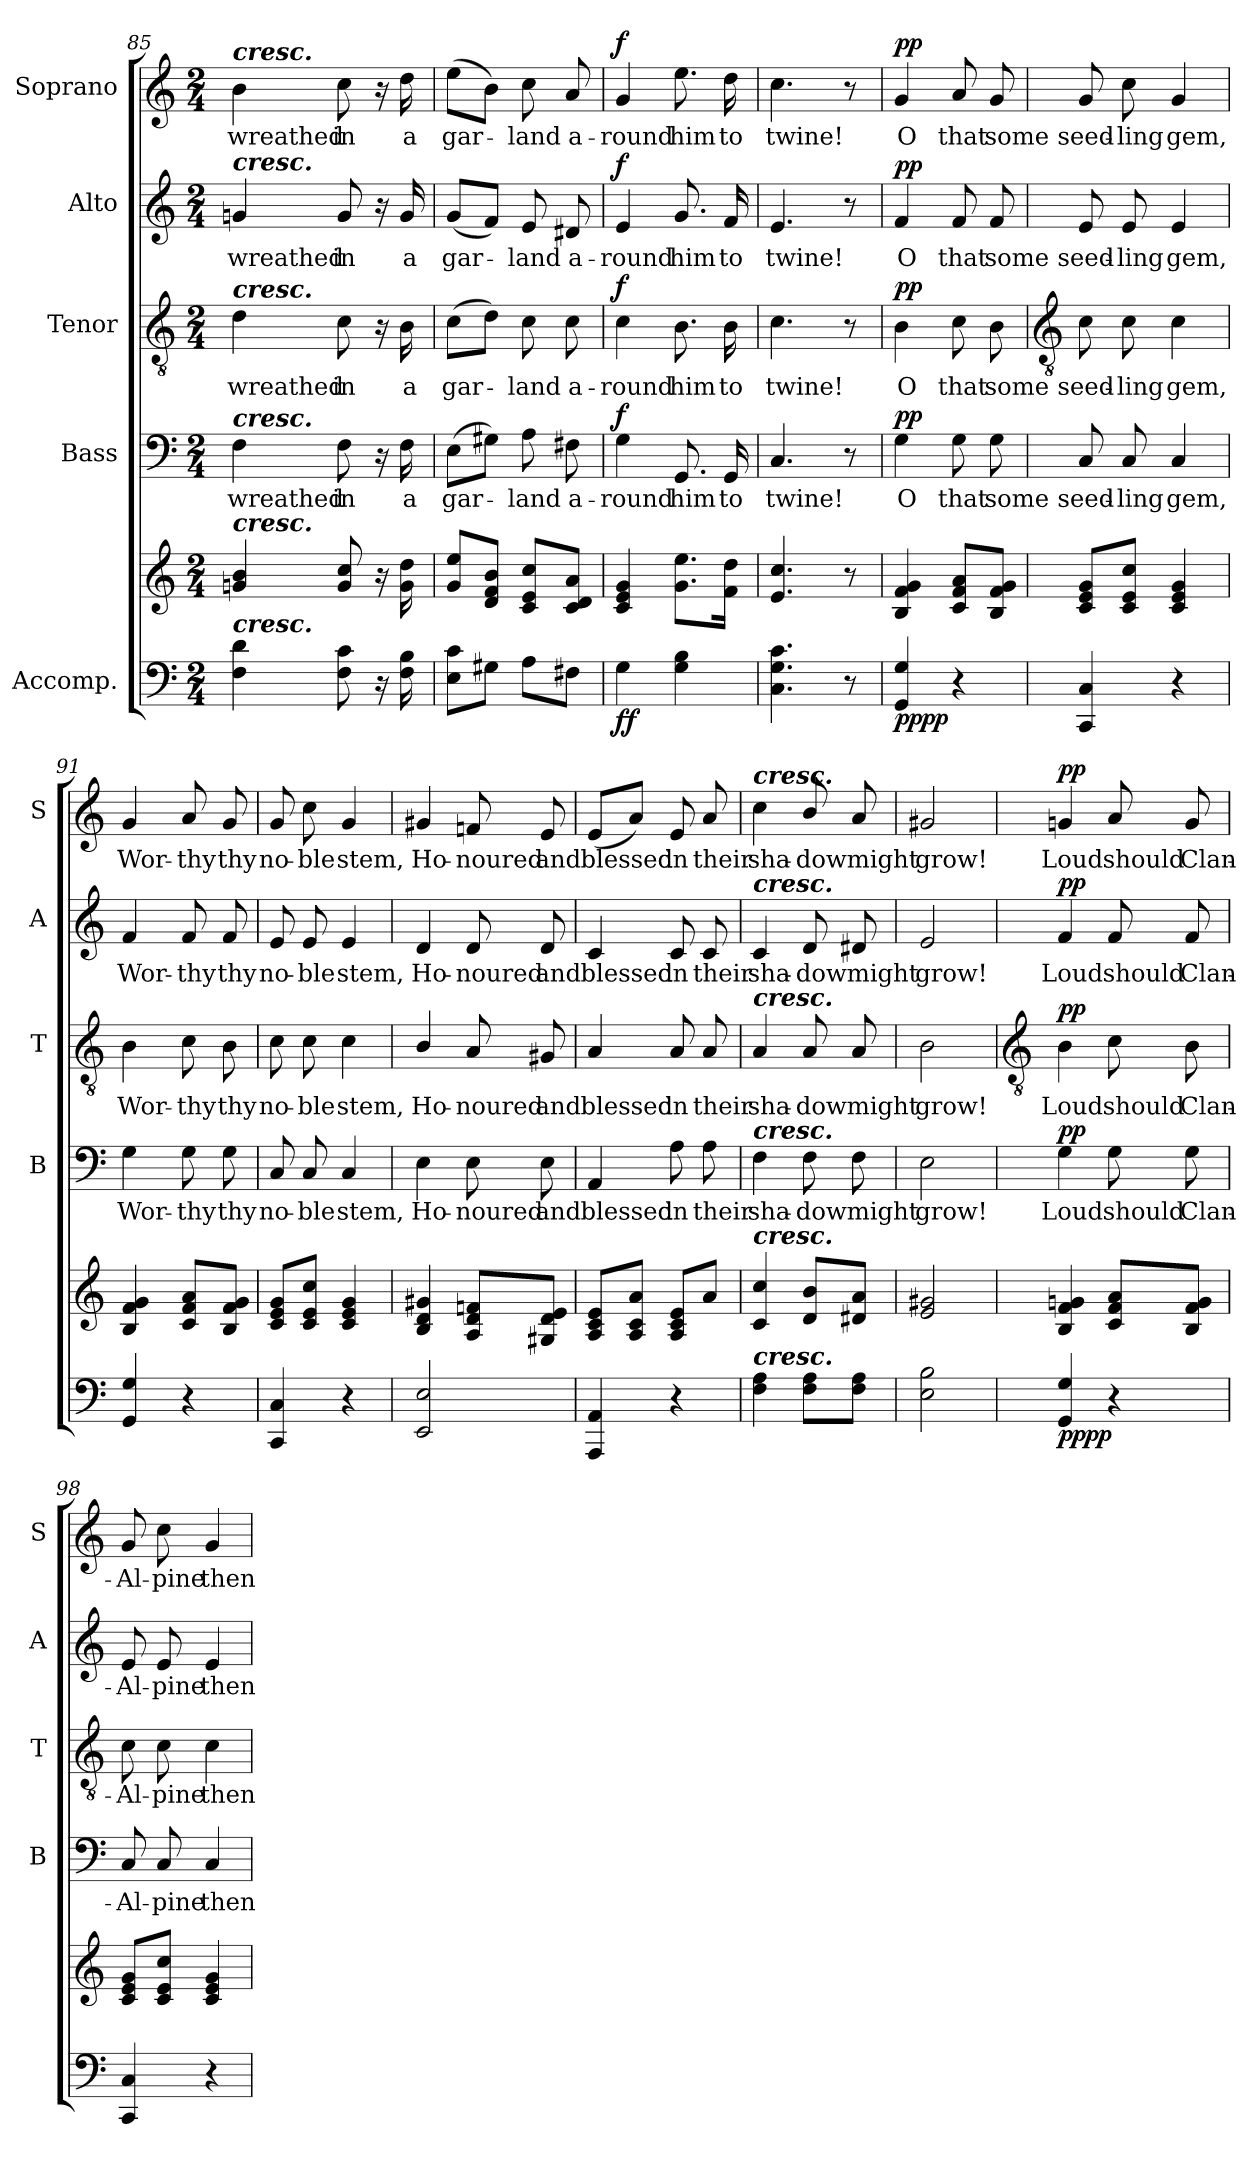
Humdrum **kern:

**kern	**kern	**dynam	**kern	**text	**dynam	**kern	**text	**dynam	**kern	**text	**dynam	**kern	**text	**dynam
*part5	*part5	*part5	*part4	*part4	*part4	*part3	*part3	*part3	*part2	*part2	*part2	*part1	*part1	*part1
*staff6	*staff5	*staff5/6	*staff4	*staff4	*staff4	*staff3	*staff3	*staff3	*staff2	*staff2	*staff2	*staff1	*staff1	*staff1
*I"Accomp.	*	*	*I"Bass	*	*	*I"Tenor	*	*	*I"Alto	*	*	*I"Soprano	*	*
*	*	*	*I'B	*	*	*I'T	*	*	*I'A	*	*	*I'S	*	*
*clefF4	*clefG2	*	*clefF4	*	*	*clefGv2	*	*	*clefG2	*	*	*clefG2	*	*
*k[]	*k[]	*	*k[]	*	*	*k[]	*	*	*k[]	*	*	*k[]	*	*
*M2/4	*M2/4	*	*M2/4	*	*	*M2/4	*	*	*M2/4	*	*	*M2/4	*	*
=85	=85	=85	=85	=85	=85	=85	=85	=85	=85	=85	=85	=85	=85	=85
!	!	!	!	!	!	!	!	!	!	!	!	!LO:TX:a:Bi:t=cresc.	!	!
!	!	!	!	!	!	!	!	!	!LO:TX:a:Bi:t=cresc.	!	!	!	!	!
!	!	!	!	!	!	!LO:TX:a:Bi:t=cresc.	!	!	!	!	!	!	!	!
!	!	!	!LO:TX:a:Bi:t=cresc.	!	!	!	!	!	!	!	!	!	!	!
!	!LO:TX:a:Bi:t=cresc.	!	!	!	!	!	!	!	!	!	!	!	!	!
!LO:TX:a:Bi:t=cresc.	!	!	!	!	!	!	!	!	!	!	!	!	!	!
!	!	!	!	!LO:LY:b	!	!	!LO:LY:b	!	!	!LO:LY:b	!	!	!LO:LY:b	!
4F\ 4d\	4gn/ 4b/	.	4F\	wreathed	.	4d\	wreathed	.	4gn/	wreathed	.	4b\	wreathed	.
!	!	!	!	!LO:LY:b	!	!	!LO:LY:b	!	!	!LO:LY:b	!	!	!LO:LY:b	!
8F\ 8c\	8g/ 8cc/	.	8F\	in	.	8c\	in	.	8g/	in	.	8cc\	in	.
16r	16r	.	16r	.	.	16r	.	.	16r	.	.	16r	.	.
!	!	!	!	!LO:LY:b	!	!	!LO:LY:b	!	!	!LO:LY:b	!	!	!LO:LY:b	!
16F\ 16B\	16g\ 16dd\	.	16F\	a	.	16B\	a	.	16g/	a	.	16dd\	a	.
=86	=86	=86	=86	=86	=86	=86	=86	=86	=86	=86	=86	=86	=86	=86
!	!	!	!	!LO:LY:b	!	!	!LO:LY:b	!	!	!LO:LY:b	!	!	!LO:LY:b	!
8E\ 8c\L	8g/ 8ee/L	.	(>8E\L	gar-	.	(>8c\L	gar-	.	(<8g/L	gar-	.	(>8ee\L	gar-	.
8G#X\J	8d/ 8f/ 8b/J	.	8G#X\J)	.	.	8d\J)	.	.	8f/J)	.	.	8b\J)	.	.
!	!	!	!	!LO:LY:b	!	!	!LO:LY:b	!	!	!LO:LY:b	!	!	!LO:LY:b	!
8A\L	8c/ 8e/ 8cc/L	.	8A\	land	.	8c\	land	.	8e/	land	.	8cc\	land	.
!	!	!	!	!LO:LY:b	!	!	!LO:LY:b	!	!	!LO:LY:b	!	!	!LO:LY:b	!
8F#X\J	8c/ 8d/ 8a/J	.	8F#X\	a-	.	8c\	a-	.	8d#X/	a-	.	8a/	a-	.
=87	=87	=87	=87	=87	=87	=87	=87	=87	=87	=87	=87	=87	=87	=87
!	!	!LO:DY:b=2	!	!LO:LY:b	!	!	!LO:LY:b	!	!	!LO:LY:b	!	!	!LO:LY:b	!
!	!	!LO:DY:n=1:b	!	!	!LO:DY:b	!	!	!LO:DY:b	!	!	!LO:DY:b	!	!	!LO:DY:b
4G\	4c/ 4e/ 4g/	f f	4G\	round	f	4c\	round	f	4e/	round	f	4g/	round	f
!	!	!	!	!LO:LY:b	!	!	!LO:LY:b	!	!	!LO:LY:b	!	!	!LO:LY:b	!
4G\ 4B\	8.g\ 8.ee\L	.	8.GG/	him	.	8.B\	him	.	8.g/	him	.	8.ee\	him	.
!	!	!	!	!LO:LY:b	!	!	!LO:LY:b	!	!	!LO:LY:b	!	!	!LO:LY:b	!
.	16f\ 16dd\Jk	.	16GG/	to	.	16B\	to	.	16f/	to	.	16dd\	to	.
=88	=88	=88	=88	=88	=88	=88	=88	=88	=88	=88	=88	=88	=88	=88
!	!	!	!	!LO:LY:b	!	!	!LO:LY:b	!	!	!LO:LY:b	!	!	!LO:LY:b	!
4.C\ 4.G\ 4.c\	4.e/ 4.cc/	.	4.C/	twine!	.	4.c\	twine!	.	4.e/	twine!	.	4.cc\	twine!	.
8r	8r	.	8r	.	.	8r	.	.	8r	.	.	8r	.	.
!!LO:LB:g=z
=89	=89	=89	=89	=89	=89	=89	=89	=89	=89	=89	=89	=89	=89	=89
!	!	!LO:DY:b=2	!	!LO:LY:b	!	!	!LO:LY:b	!	!	!LO:LY:b	!	!	!LO:LY:b	!
!	!	!LO:DY:n=1:b	!	!	!LO:DY:b	!	!	!LO:DY:b	!	!	!LO:DY:b	!	!	!LO:DY:b
4GG/ 4G/	4B/ 4f/ 4g/	pp pp	4G\	O	pp	4B\	O	pp	4f/	O	pp	4g/	O	pp
!	!	!	!	!LO:LY:b	!	!	!LO:LY:b	!	!	!LO:LY:b	!	!	!LO:LY:b	!
4r	8c/ 8f/ 8a/L	.	8G\	that	.	8c\	that	.	8f/	that	.	8a/	that	.
!	!	!	!	!LO:LY:b	!	!	!LO:LY:b	!	!	!LO:LY:b	!	!	!LO:LY:b	!
.	8B/ 8f/ 8g/J	.	8G\	some	.	8B\	some	.	8f/	some	.	8g/	some	.
!!LO:PB:g=z
=90	=90	=90	=90	=90	=90	=90	=90	=90	=90	=90	=90	=90	=90	=90
*	*	*	*	*	*	*clefGv2	*	*	*	*	*	*	*	*
!	!	!	!	!LO:LY:b	!	!	!LO:LY:b	!	!	!LO:LY:b	!	!	!LO:LY:b	!
4CC/ 4C/	8c/ 8e/ 8g/L	.	8C/	seed-	.	8c\	seed-	.	8e/	seed-	.	8g/	seed-	.
!	!	!	!	!LO:LY:b	!	!	!LO:LY:b	!	!	!LO:LY:b	!	!	!LO:LY:b	!
.	8c/ 8e/ 8cc/J	.	8C/	-ling	.	8c\	-ling	.	8e/	-ling	.	8cc\	-ling	.
!	!	!	!	!LO:LY:b	!	!	!LO:LY:b	!	!	!LO:LY:b	!	!	!LO:LY:b	!
4r	4c/ 4e/ 4g/	.	4C/	gem,	.	4c\	gem,	.	4e/	gem,	.	4g/	gem,	.
=91	=91	=91	=91	=91	=91	=91	=91	=91	=91	=91	=91	=91	=91	=91
!	!	!	!	!LO:LY:b	!	!	!LO:LY:b	!	!	!LO:LY:b	!	!	!LO:LY:b	!
4GG/ 4G/	4B/ 4f/ 4g/	.	4G\	Wor-	.	4B\	Wor-	.	4f/	Wor-	.	4g/	Wor-	.
!	!	!	!	!LO:LY:b	!	!	!LO:LY:b	!	!	!LO:LY:b	!	!	!LO:LY:b	!
4r	8c/ 8f/ 8a/L	.	8G\	-thy	.	8c\	-thy	.	8f/	-thy	.	8a/	-thy	.
!	!	!	!	!LO:LY:b	!	!	!LO:LY:b	!	!	!LO:LY:b	!	!	!LO:LY:b	!
.	8B/ 8f/ 8g/J	.	8G\	thy	.	8B\	thy	.	8f/	thy	.	8g/	thy	.
=92	=92	=92	=92	=92	=92	=92	=92	=92	=92	=92	=92	=92	=92	=92
!	!	!	!	!LO:LY:b	!	!	!LO:LY:b	!	!	!LO:LY:b	!	!	!LO:LY:b	!
4CC/ 4C/	8c/ 8e/ 8g/L	.	8C/	no-	.	8c\	no-	.	8e/	no-	.	8g/	no-	.
!	!	!	!	!LO:LY:b	!	!	!LO:LY:b	!	!	!LO:LY:b	!	!	!LO:LY:b	!
.	8c/ 8e/ 8cc/J	.	8C/	-ble	.	8c\	-ble	.	8e/	-ble	.	8cc\	-ble	.
!	!	!	!	!LO:LY:b	!	!	!LO:LY:b	!	!	!LO:LY:b	!	!	!LO:LY:b	!
4r	4c/ 4e/ 4g/	.	4C/	stem,	.	4c\	stem,	.	4e/	stem,	.	4g/	stem,	.
=93	=93	=93	=93	=93	=93	=93	=93	=93	=93	=93	=93	=93	=93	=93
!	!	!	!	!LO:LY:b	!	!	!LO:LY:b	!	!	!LO:LY:b	!	!	!LO:LY:b	!
2EE/ 2E/	4B/ 4d/ 4g#X/	.	4E\	Ho-	.	4B/	Ho-	.	4d/	Ho-	.	4g#X/	Ho-	.
!	!	!	!	!LO:LY:b	!	!	!LO:LY:b	!	!	!LO:LY:b	!	!	!LO:LY:b	!
.	8A/ 8d/ 8fn/L	.	8E\	-noured	.	8A/	-noured	.	8d/	-noured	.	8fn/	-noured	.
!	!	!	!	!LO:LY:b	!	!	!LO:LY:b	!	!	!LO:LY:b	!	!	!LO:LY:b	!
.	8G#X/ 8d/ 8e/J	.	8E\	and	.	8G#X/	and	.	8d/	and	.	8e/	and	.
=94	=94	=94	=94	=94	=94	=94	=94	=94	=94	=94	=94	=94	=94	=94
!	!	!	!	!LO:LY:b	!	!	!LO:LY:b	!	!	!LO:LY:b	!	!	!LO:LY:b	!
4AAA/ 4AA/	8A/ 8c/ 8e/L	.	4AA/	blessed	.	4A/	blessed	.	4c/	blessed	.	(<8e/L	blessed	.
.	8A/ 8c/ 8a/J	.	.	.	.	.	.	.	.	.	.	8a/J)	.	.
!	!	!	!	!LO:LY:b	!	!	!LO:LY:b	!	!	!LO:LY:b	!	!	!LO:LY:b	!
4r	8A/ 8c/ 8e/L	.	8A\	in	.	8A/	in	.	8c/	in	.	8e/	in	.
!	!	!	!	!LO:LY:b	!	!	!LO:LY:b	!	!	!LO:LY:b	!	!	!LO:LY:b	!
.	8a/J	.	8A\	their	.	8A/	their	.	8c/	their	.	8a/	their	.
=95	=95	=95	=95	=95	=95	=95	=95	=95	=95	=95	=95	=95	=95	=95
!	!	!	!	!	!	!	!	!	!	!	!	!LO:TX:a:Bi:t=cresc.	!	!
!	!	!	!	!	!	!	!	!	!LO:TX:a:Bi:t=cresc.	!	!	!	!	!
!	!	!	!	!	!	!LO:TX:a:Bi:t=cresc.	!	!	!	!	!	!	!	!
!	!	!	!LO:TX:a:Bi:t=cresc.	!	!	!	!	!	!	!	!	!	!	!
!	!LO:TX:a:Bi:t=cresc.	!	!	!	!	!	!	!	!	!	!	!	!	!
!LO:TX:a:Bi:t=cresc.	!	!	!	!	!	!	!	!	!	!	!	!	!	!
!	!	!	!	!LO:LY:b	!	!	!LO:LY:b	!	!	!LO:LY:b	!	!	!LO:LY:b	!
4F\ 4A\	4c/ 4cc/	.	4F\	sha-	.	4A/	sha-	.	4c/	sha-	.	4cc\	sha-	.
!	!	!	!	!LO:LY:b	!	!	!LO:LY:b	!	!	!LO:LY:b	!	!	!LO:LY:b	!
8F\ 8A\L	8d/ 8b/L	.	8F\	-dow	.	8A/	-dow	.	8d/	-dow	.	8b/	-dow	.
!	!	!	!	!LO:LY:b	!	!	!LO:LY:b	!	!	!LO:LY:b	!	!	!LO:LY:b	!
8F\ 8A\J	8d#X/ 8a/J	.	8F\	might	.	8A/	might	.	8d#X/	might	.	8a/	might	.
!!LO:LB:g=z
=96	=96	=96	=96	=96	=96	=96	=96	=96	=96	=96	=96	=96	=96	=96
!	!	!	!	!LO:LY:b	!	!	!LO:LY:b	!	!	!LO:LY:b	!	!	!LO:LY:b	!
2E\ 2B\	2e/ 2g#X/	.	2E\	grow!	.	2B\	grow!	.	2e/	grow!	.	2g#X/	grow!	.
!!LO:PB:g=z
=97	=97	=97	=97	=97	=97	=97	=97	=97	=97	=97	=97	=97	=97	=97
*	*	*	*	*	*	*clefGv2	*	*	*	*	*	*	*	*
!	!	!LO:DY:b=2	!	!LO:LY:b	!	!	!LO:LY:b	!	!	!LO:LY:b	!	!	!LO:LY:b	!
!	!	!LO:DY:n=1:b	!	!	!LO:DY:b	!	!	!LO:DY:b	!	!	!LO:DY:b	!	!	!LO:DY:b
4GG/ 4G/	4B/ 4f/ 4gn/	pp pp	4G\	Loud	pp	4B\	Loud	pp	4f/	Loud	pp	4gn/	Loud	pp
!	!	!	!	!LO:LY:b	!	!	!LO:LY:b	!	!	!LO:LY:b	!	!	!LO:LY:b	!
4r	8c/ 8f/ 8a/L	.	8G\	should	.	8c\	should	.	8f/	should	.	8a/	should	.
!	!	!	!	!LO:LY:b	!	!	!LO:LY:b	!	!	!LO:LY:b	!	!	!LO:LY:b	!
.	8B/ 8f/ 8g/J	.	8G\	Clan-	.	8B\	Clan-	.	8f/	Clan-	.	8g/	Clan-	.
=98	=98	=98	=98	=98	=98	=98	=98	=98	=98	=98	=98	=98	=98	=98
!	!	!	!	!LO:LY:b	!	!	!LO:LY:b	!	!	!LO:LY:b	!	!	!LO:LY:b	!
4CC/ 4C/	8c/ 8e/ 8g/L	.	8C/	-Al-	.	8c\	-Al-	.	8e/	-Al-	.	8g/	-Al-	.
!	!	!	!	!LO:LY:b	!	!	!LO:LY:b	!	!	!LO:LY:b	!	!	!LO:LY:b	!
.	8c/ 8e/ 8cc/J	.	8C/	-pine	.	8c\	-pine	.	8e/	-pine	.	8cc\	-pine	.
!	!	!	!	!LO:LY:b	!	!	!LO:LY:b	!	!	!LO:LY:b	!	!	!LO:LY:b	!
4r	4c/ 4e/ 4g/	.	4C/	then	.	4c\	then	.	4e/	then	.	4g/	then	.
=	=	=	=	=	=	=	=	=	=	=	=	=	=	=
*-	*-	*-	*-	*-	*-	*-	*-	*-	*-	*-	*-	*-	*-	*-
